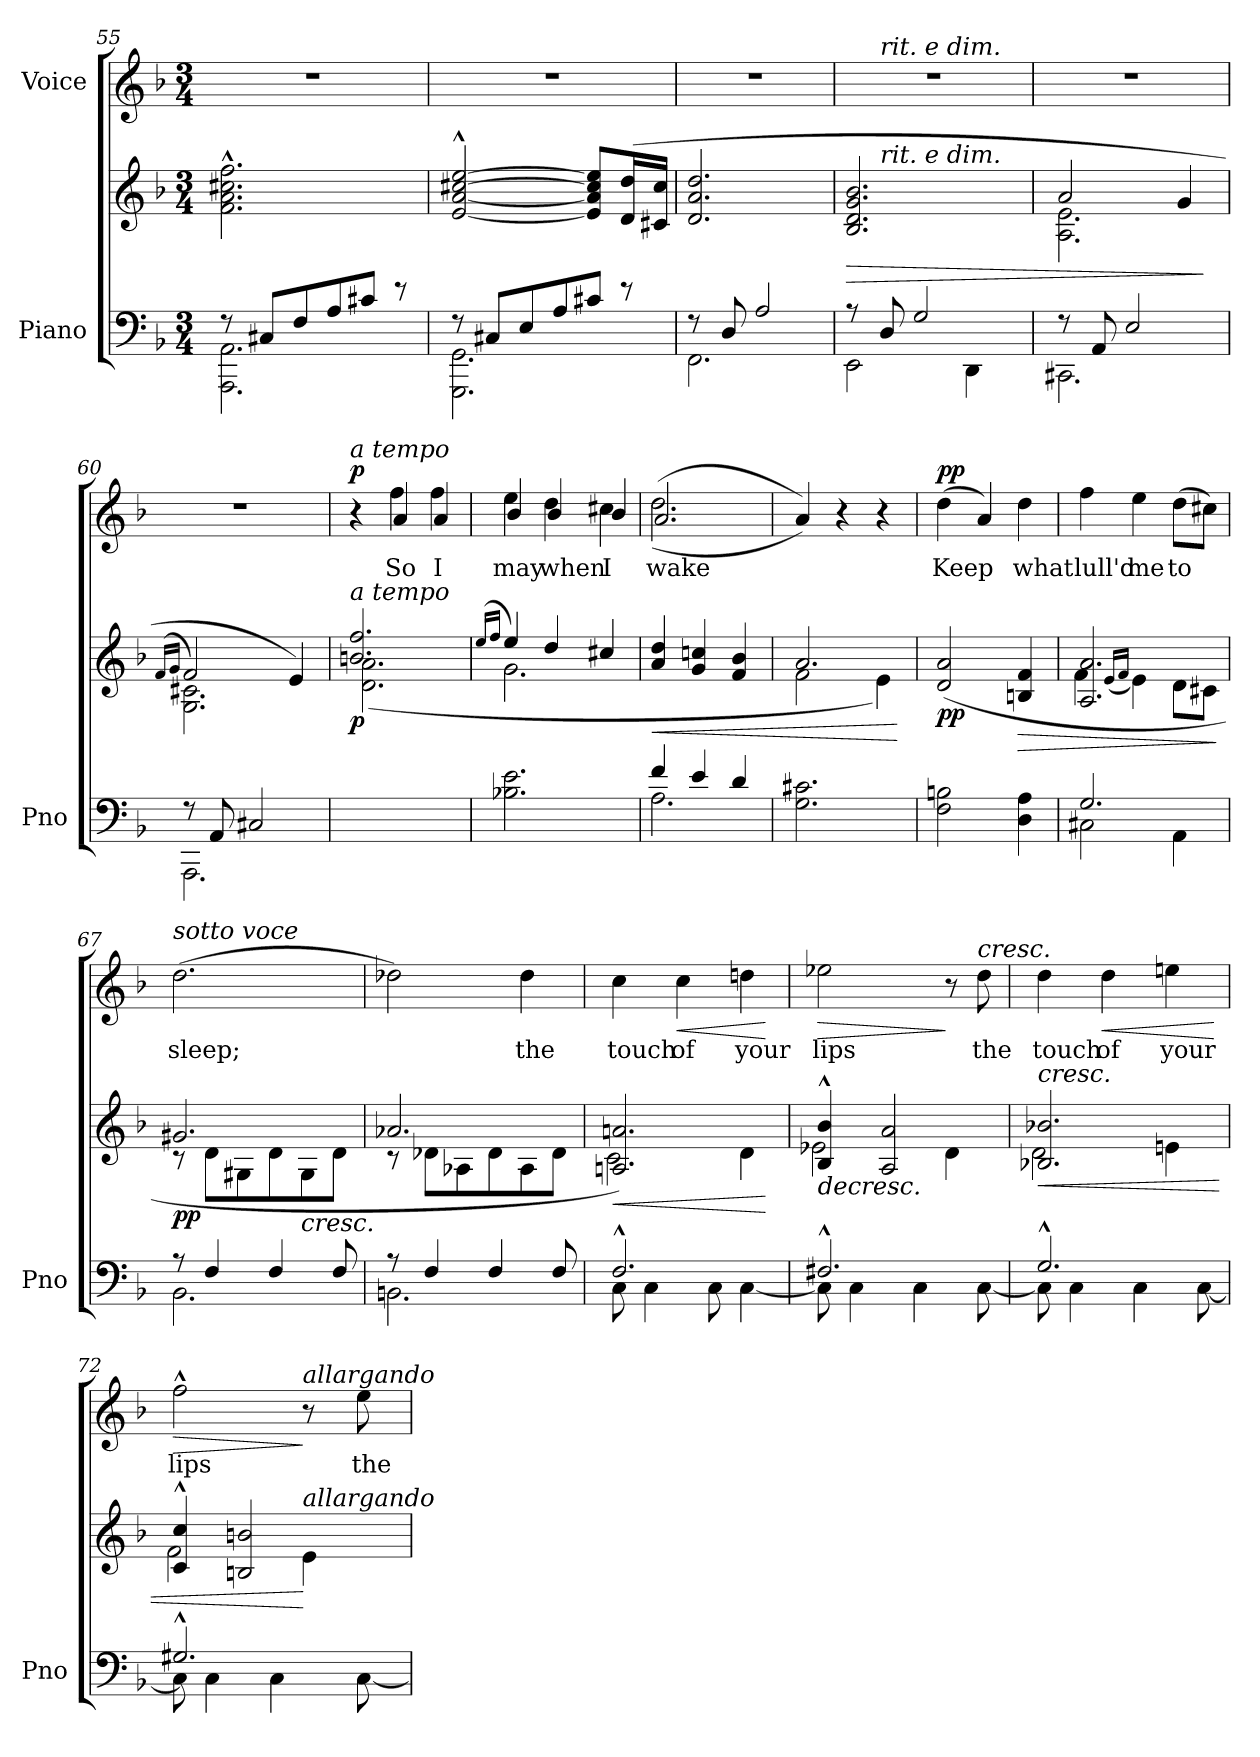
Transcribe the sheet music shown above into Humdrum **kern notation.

**kern	**kern	**dynam	**kern	**text	**dynam
*part2	*part2	*part2	*part1	*part1	*part1
*staff3	*staff2	*staff2/3	*staff1	*staff1	*staff1
*I"Piano	*	*	*I"Voice	*	*
*I'Pno	*	*	*	*	*
*clefF4	*clefG2	*	*clefG2	*	*
*k[b-]	*k[b-]	*	*k[b-]	*	*
*M3/4	*M3/4	*	*M3/4	*	*
=55	=55	=55	=55	=55	=55
*^	*	*	*	*	*
8r	2.AAA\ 2.AA\	2.f\^^ 2.a\^^ 2.cc#X\^^ 2.ff\^^	.	2.r	.	.
8C#X/L	.	.	.	.	.	.
8F/	.	.	.	.	.	.
8A/	.	.	.	.	.	.
8c#X/J	.	.	.	.	.	.
8r	.	.	.	.	.	.
=56	=56	=56	=56	=56	=56	=56
8r	2.GGG\ 2.GG\	[<2e/^^ [<2a/^^ [>2cc#X/^^ [>2ee/^^	.	2.r	.	.
8C#X/L	.	.	.	.	.	.
8E/	.	.	.	.	.	.
8A/	.	.	.	.	.	.
8c#X/J	.	8e/] 8a/] 8cc#/] 8ee/]L	.	.	.	.
8r	.	(16d/ 16dd/L	.	.	.	.
.	.	16c#X/ 16cc#/JJ	.	.	.	.
=57	=57	=57	=57	=57	=57	=57
8r	2.FF\	2.d/ 2.a/ 2.dd/	.	2.r	.	.
8D/	.	.	.	.	.	.
2A/	.	.	.	.	.	.
=58	=58	=58	=58	=58	=58	=58
!	!	!	!LO:HP:b	!	!	!
*	*	*^	*	*^	*	*
8r	2EE\	2.B-/ 2.d/ 2.g/ 2.b-/	8ryy	>	2.r	8ryy	.	.
!	!	!	!	!	!	!LO:TX:a:i:t=rit.   e   dim.	!	!
!	!	!	!LO:TX:a:i:t=rit.   e   dim.	!	!	!	!	!
8D/	.	.	2ryy	.	.	2ryy	.	.
2G/	.	.	.	.	.	.	.	.
.	4DD\	.	.	.	.	.	.	.
.	.	.	8ryy	.	.	8ryy	.	.
*	*	*	*	*	*v	*v	*	*
=59	=59	=59	=59	=59	=59	=59	=59
8r	2.CC#X\	2.A\ 2.e\	2a/	.	2.r	.	.
8AA/	.	.	.	.	.	.	.
2E/	.	.	.	.	.	.	.
.	.	.	4g/	.	.	.	.
*v	*v	*	*	*	*	*	*
*	*v	*v	*	*	*	*
.	.	]	.	.	.
=60	=60	=60	=60	=60	=60
.	(16qf/LL	.	.	.	.
.	16qg/JJ	.	.	.	.
*^	*^	*	*	*	*
8r	2.AAA\	2f/)	2.G\ 2.c#X\	.	2.r	.	.
8AA/	.	.	.	.	.	.	.
2C#X/	.	.	.	.	.	.	.
.	.	4e/)	.	.	.	.	.
*v	*v	*	*	*	*	*	*
=61	=61	=61	=61	=61	=61	=61
*	*	*	*	*^	*	*
!	!	!	!	!LO:TX:a:i:t=a tempo	!	!	!
!	!LO:TX:a:i:t=a tempo	!	!	!	!	!	!
!	!	!	!LO:DY:b	!	!	!	!LO:DY:a
2.ryy	2.bn/ 2.ff/	(>2.d\ 2.a\	p	4r	4ryy	.	p
.	.	.	.	4ff\	4a!/	So	.
.	.	.	.	4ff\	4a!/	I	.
=62	=62	=62	=62	=62	=62	=62	=62
.	(16qee/LL	.	.	.	.	.	.
.	16qff/JJ	.	.	.	.	.	.
2.B-X\ 2.e\	4ee/)	2.g\	.	4ee\	4b-!/	may	.
.	4dd/	.	.	4dd\	4b-!/	when	.
.	4cc#X/	.	.	4cc#X\	4b-!/	I	.
*	*v	*v	*	*	*	*	*
=63	=63	=63	=63	=63	=63	=63
*^	*	*	*	*	*	*
!	!	!	!LO:HP:b	!	!	!	!
4f/	2.A\	4a/ 4dd/	<	((>2.dd\	2.a!/	wake	.
4e/	.	4g/ 4ccn/	.	.	.	.	.
4d/	.	4f/ 4b-/	.	.	.	.	.
*v	*v	*	*	*v	*v	*	*
=64	=64	=64	=64	=64	=64
*	*^	*	*	*	*
2.G\ 2.c#X\	2.a/	2f\	.	4a/))	.	.
.	.	.	.	4r	.	.
.	.	4e\)	.	4r	.	.
*	*v	*v	*	*	*	*
.	.	[	.	.	.
=65	=65	=65	=65	=65	=65
!	!	!LO:DY:b	!	!	!LO:DY:a
2F\ 2Bn\	(2d/ 2a/	pp	(4dd\	Keep	pp
.	.	.	4a/)	.	.
!	!	!LO:HP:b	!	!	!
4D\ 4A\	4Bn/ 4f/	>	4dd\	what	.
=66	=66	=66	=66	=66	=66
*^	*^	*	*	*	*
2.G/	2C#X\	2.A/ 2.a/	4f\	.	4ff\	lull'd	.
.	.	.	(16qe/LL	.	.	.	.
.	.	.	16qf/JJ	.	.	.	.
.	.	.	4e\)	.	4ee\	me	.
.	4AA\	.	8d\L	.	(8dd\L	to	.
.	.	.	8c#X\J	.	8cc#X\J)	.	.
*v	*v	*	*	*	*	*	*
*	*v	*v	*	*	*	*
.	.	]	.	.	.
=67	=67	=67	=67	=67	=67
*^	*^	*	*	*	*
!	!	!	!	!	!LO:TX:a:i:t=sotto voce	!	!
!	!	!	!	!LO:DY:b	!	!	!
8r	2.BB-\	2.g#X/	8r	pp	(2.dd\	sleep;	.
4F/	.	.	8d\L	.	.	.	.
.	.	.	8G#X\	.	.	.	.
4F/	.	.	8d\	.	.	.	.
!	!	!	!	!LO:HP:b	!	!	!
.	.	.	8G#\	<	.	.	.
8F/	.	.	8d\J	.	.	.	.
=68	=68	=68	=68	=68	=68	=68	=68
8r	2.BBn\	2.a-X/	8r	.	2dd-X\)	.	.
4F/	.	.	8d-X\L	.	.	.	.
.	.	.	8A-X\	.	.	.	.
4F/	.	.	8d-\	.	.	.	.
.	.	.	8A-\	.	4dd-\	the	.
8F/	.	.	8d-\J	.	.	.	.
=69	=69	=69	=69	=69	=69	=69	=69
!	!	!	!	!LO:HP:b	!	!	!
2.F^^/	8C\	2.An/ 2.an/)	2c\	<	4cc\	touch	.
.	4C\	.	.	.	.	.	.
!	!	!	!	!	!	!	!LO:HP:b
.	.	.	.	.	4cc\	of	<
.	8C\	.	.	.	.	.	.
.	[<4C\	.	4d\	.	4ddn\	your	.
*v	*v	*	*	*	*	*	*
*	*v	*v	*	*	*	*
.	.	[	.	.	[
=70	=70	=70	=70	=70	=70
*^	*	*	*	*	*
!	!	!	!LO:HP:b	!	!	!LO:HP:b
*	*	*^	*	*	*	*
2.F#X^^/	8C\]	4B-/^^ 4b-/^^	2e-X\	>	2ee-X\	lips	>
.	4C\	.	.	.	.	.	.
.	.	2A/ 2a/	.	.	.	.	.
.	4C\	.	.	.	.	.	.
.	.	.	4d\	[	8r	.	]
!	!	!	!	!	!LO:TX:a:i:t=cresc.	!	!
.	[<8C\	.	.	.	8dd\	the	.
=71	=71	=71	=71	=71	=71	=71	=71
!	!	!LO:TX:a:i:t=cresc.	!	!	!	!	!
!	!	!	!	!LO:HP:b	!	!	!
2.G^^/	8C\]	2.B-X/ 2.b-X/	2d\	<	4dd\	touch	.
.	4C\	.	.	.	.	.	.
!	!	!	!	!	!	!	!LO:HP:b
.	.	.	.	.	4dd\	of	<
.	4C\	.	.	.	.	.	.
.	.	.	4en\	]	4een\	your	.
.	[<8C\	.	.	.	.	.	.
*v	*v	*	*	*	*	*	*
*	*v	*v	*	*	*	*
.	.	.	.	.	[
=72	=72	=72	=72	=72	=72
*^	*^	*	*	*	*
!	!	!	!	!	!	!	!LO:HP:b
2.G#X^^/	8C\]	4c/^^ 4cc/^^	2f\	.	2ff^^\	lips	>
.	4C\	.	.	.	.	.	.
.	.	2Bn/ 2bn/	.	.	.	.	.
.	4C\	.	.	.	.	.	.
!	!	!	!	!	!LO:TX:a:i:t=allargando	!	!
!	!	!	!LO:TX:a:i:t=allargando	!	!	!	!
.	.	.	4e\	[	8r	.	]
.	[<8C\	.	.	.	8ee\	the	.
*v	*v	*	*	*	*	*	*
*	*v	*v	*	*	*	*
=	=	=	=	=	=
*-	*-	*-	*-	*-	*-
